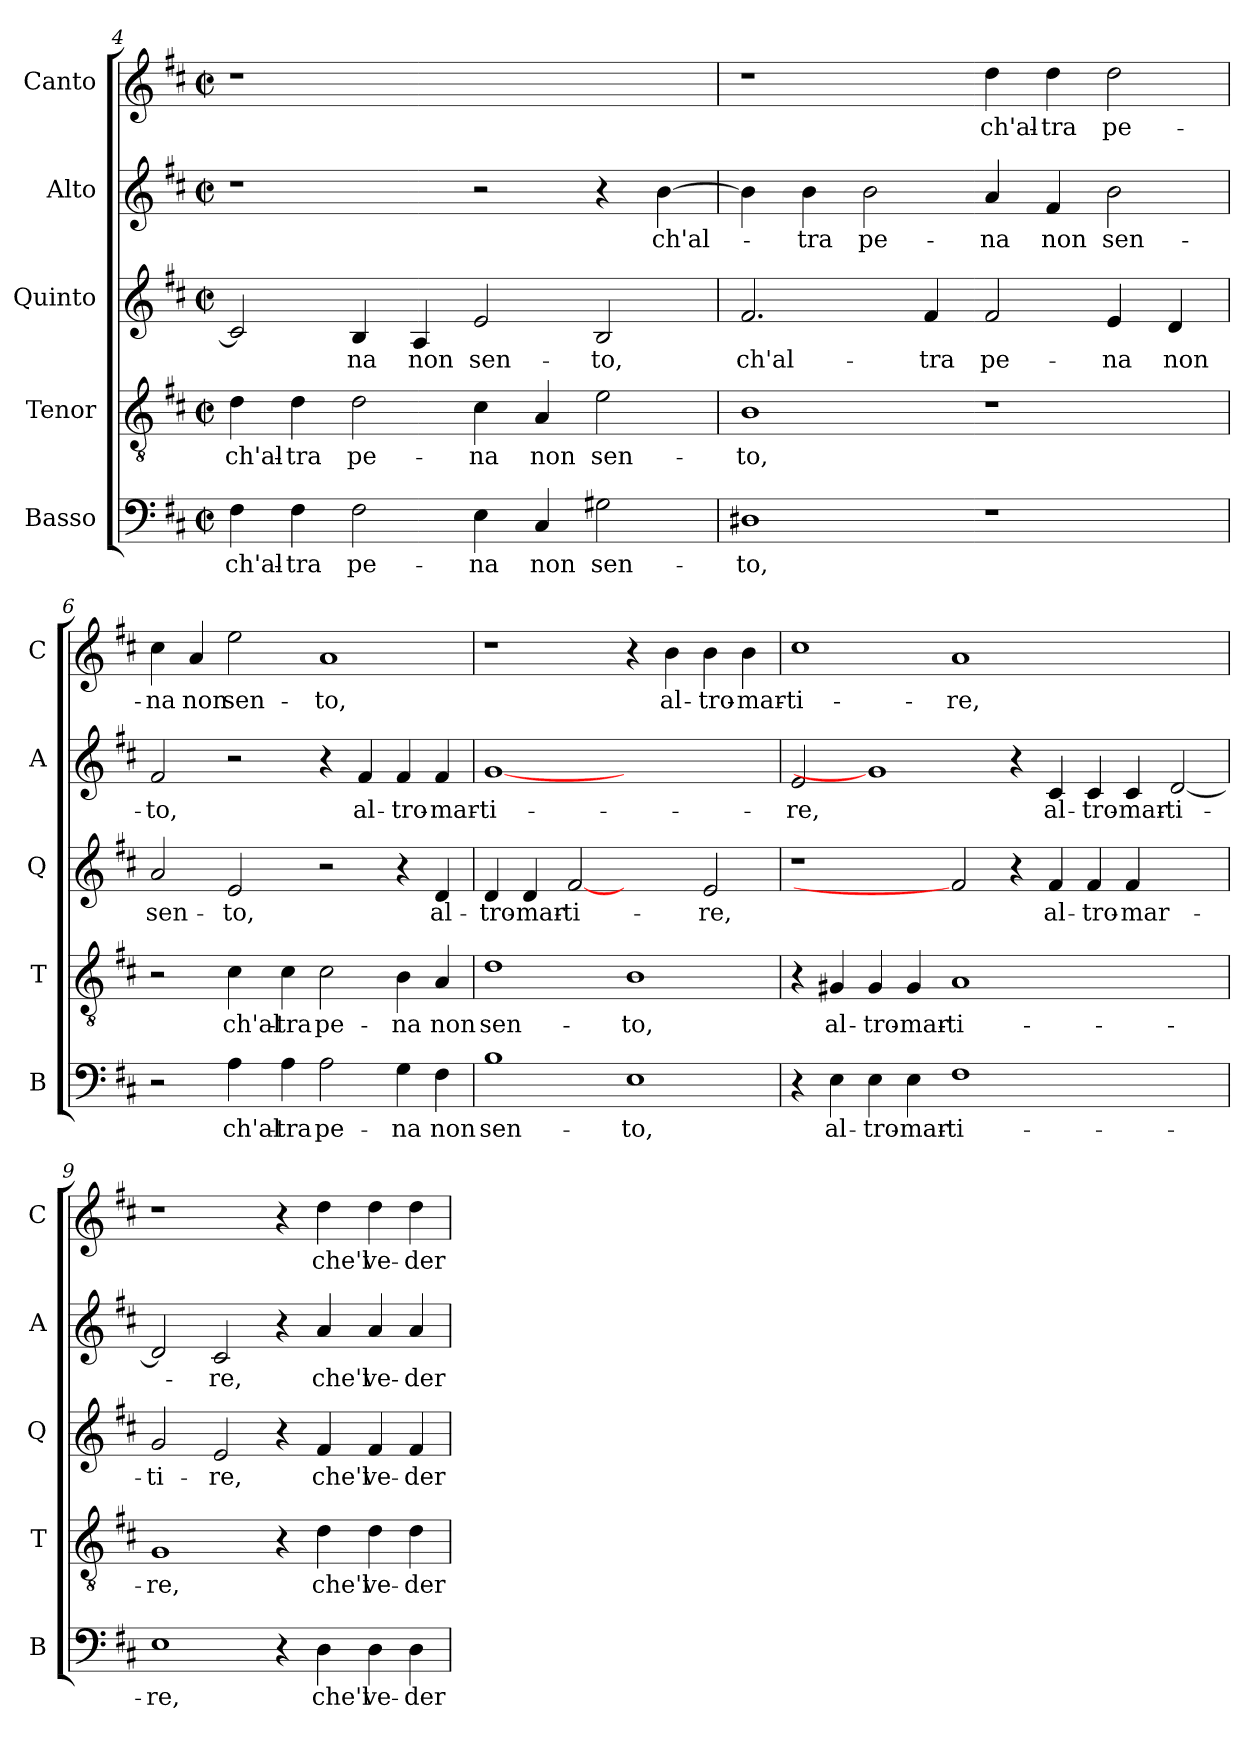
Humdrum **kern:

**kern	**text	**kern	**text	**kern	**text	**kern	**text	**kern	**text
*part5	*part5	*part4	*part4	*part3	*part3	*part2	*part2	*part1	*part1
*staff5	*staff5	*staff4	*staff4	*staff3	*staff3	*staff2	*staff2	*staff1	*staff1
*I"Basso	*	*I"Tenor	*	*I"Quinto	*	*I"Alto	*	*I"Canto	*
*I'B	*	*I'T	*	*I'Q	*	*I'A	*	*I'C	*
!!LO:LB:g=z
*clefF4	*	*clefGv2	*	*clefG2	*	*clefG2	*	*clefG2	*
*k[f#c#]	*	*k[f#c#]	*	*k[f#c#]	*	*k[f#c#]	*	*k[f#c#]	*
*D:	*	*D:	*	*D:	*	*D:	*	*D:	*
*M2/2	*	*M2/2	*	*M2/2	*	*M2/2	*	*M2/2	*
*met(c|)	*	*met(c|)	*	*met(c|)	*	*met(c|)	*	*met(c|)	*
=4	=4	=4	=4	=4	=4	=4	=4	=4	=4
!	!LO:LY:b	!	!LO:LY:b	!	!	!	!	!	!
4F#\	ch'al-	4d\	ch'al-	2c#/]	.	1r	.	1r	.
!	!LO:LY:b	!	!LO:LY:b	!	!	!	!	!	!
4F#\	-tra	4d\	-tra	.	.	.	.	.	.
!	!LO:LY:b	!	!LO:LY:b	!	!LO:LY:b	!	!	!	!
2F#\	pe-	2d\	pe-	4B/	-na	.	.	.	.
!	!	!	!	!	!LO:LY:b	!	!	!	!
.	.	.	.	4A/	non	.	.	.	.
!	!LO:LY:b	!	!LO:LY:b	!	!LO:LY:b	!	!	!	!
4E\	-na	4c#\	-na	2e/	sen-	2r	.	1ryy	.
!	!LO:LY:b	!	!LO:LY:b	!	!	!	!	!	!
4C#/	non	4A/	non	.	.	.	.	.	.
!	!LO:LY:b	!	!LO:LY:b	!	!LO:LY:b	!	!	!	!
2G#X\	sen-	2e\	sen-	2B/	-to,	4r	.	.	.
!	!	!	!	!	!	!	!LO:LY:b	!	!
.	.	.	.	.	.	[4b\	ch'al-	.	.
=5	=5	=5	=5	=5	=5	=5	=5	=5	=5
!	!LO:LY:b	!	!LO:LY:b	!	!LO:LY:b	!	!	!	!
1D#X	-to,	1B	-to,	2.f#/	ch'al-	4b\]	.	1r	.
!	!	!	!	!	!	!	!LO:LY:b	!	!
.	.	.	.	.	.	4b\	-tra	.	.
!	!	!	!	!	!	!	!LO:LY:b	!	!
.	.	.	.	.	.	2b\	pe-	.	.
!	!	!	!	!	!LO:LY:b	!	!	!	!
.	.	.	.	4f#/	-tra	.	.	.	.
!	!	!	!	!	!LO:LY:b	!	!LO:LY:b	!	!LO:LY:b
1r	.	1r	.	2f#/	pe-	4a/	-na	4dd\	ch'al-
!	!	!	!	!	!	!	!LO:LY:b	!	!LO:LY:b
.	.	.	.	.	.	4f#/	non	4dd\	-tra
!	!	!	!	!	!LO:LY:b	!	!LO:LY:b	!	!LO:LY:b
.	.	.	.	4e/	-na	2b\	sen-	2dd\	pe-
!	!	!	!	!	!LO:LY:b	!	!	!	!
.	.	.	.	4d/	non	.	.	.	.
=6	=6	=6	=6	=6	=6	=6	=6	=6	=6
!	!	!	!	!	!LO:LY:b	!	!LO:LY:b	!	!LO:LY:b
2r	.	2r	.	2a/	sen-	2f#/	-to,	4cc#\	-na
!	!	!	!	!	!	!	!	!	!LO:LY:b
.	.	.	.	.	.	.	.	4a/	non
!	!LO:LY:b	!	!LO:LY:b	!	!LO:LY:b	!	!	!	!LO:LY:b
4A\	ch'al-	4c#\	ch'al-	2e/	-to,	2r	.	2ee\	sen-
!	!LO:LY:b	!	!LO:LY:b	!	!	!	!	!	!
4A\	-tra	4c#\	-tra	.	.	.	.	.	.
!	!LO:LY:b	!	!LO:LY:b	!	!	!	!	!	!LO:LY:b
2A\	pe-	2c#\	pe-	2r	.	4r	.	1a	-to,
!	!	!	!	!	!	!	!LO:LY:b	!	!
.	.	.	.	.	.	4f#/	al-	.	.
!	!LO:LY:b	!	!LO:LY:b	!	!	!	!LO:LY:b	!	!
4G\	-na	4B\	-na	4r	.	4f#/	-tro-	.	.
!	!LO:LY:b	!	!LO:LY:b	!	!LO:LY:b	!	!LO:LY:b	!	!
4F#\	non	4A/	non	4d/	al-	4f#/	-mar-	.	.
!!LO:LB:g=z
=7	=7	=7	=7	=7	=7	=7	=7	=7	=7
!	!LO:LY:b	!	!LO:LY:b	!	!LO:LY:b	!	!LO:LY:b	!	!
1B	sen-	1d	sen-	4d/	-tro-	[1g	-ti-	1r	.
!	!	!	!	!	!LO:LY:b	!	!	!	!
.	.	.	.	4d/	-mar-	.	.	.	.
!	!	!	!	!	!LO:LY:b	!	!	!	!
.	.	.	.	[2f#	-ti-	.	.	.	.
!	!LO:LY:b	!	!LO:LY:b	!	!	!	!	!	!
1E	-to,	1B	-to,	2ryy	.	1ryy	.	4r	.
!	!	!	!	!	!	!	!	!	!LO:LY:b
.	.	.	.	.	.	.	.	4b\	al-
!	!	!	!	!	!LO:LY:b	!	!	!	!LO:LY:b
.	.	.	.	2e/	-re,	.	.	4b\	-tro-
!	!	!	!	!	!	!	!	!	!LO:LY:b
.	.	.	.	.	.	.	.	4b\	-mar-
=8	=8	=8	=8	=8	=8	=8	=8	=8	=8
!	!	!	!	!	!	!	!LO:LY:b	!	!LO:LY:b
4r	.	4r	.	1r	.	2e/	-re,	1cc#	-ti-
!	!LO:LY:b	!	!LO:LY:b	!	!	!	!	!	!
4E\	al-	4G#X/	al-	.	.	.	.	.	.
!	!LO:LY:b	!	!LO:LY:b	!	!	!	!	!	!
4E\	-tro-	4G#/	-tro-	.	.	1g]	.	.	.
!	!LO:LY:b	!	!LO:LY:b	!	!	!	!	!	!
4E\	-mar-	4G#/	-mar-	.	.	.	.	.	.
!	!LO:LY:b	!	!LO:LY:b	!	!	!	!	!	!LO:LY:b
1F#	-ti-	1A	-ti-	2f#]	.	.	.	1a	-re,
.	.	.	.	4r	.	4r	.	.	.
!	!	!	!	!	!LO:LY:b	!	!LO:LY:b	!	!
.	.	.	.	4f#/	al-	4c#/	al-	.	.
!	!	!	!	!	!LO:LY:b	!	!LO:LY:b	!	!
1ryy	.	1ryy	.	4f#/	-tro-	4c#/	-tro-	1ryy	.
!	!	!	!	!	!LO:LY:b	!	!LO:LY:b	!	!
.	.	.	.	4f#/	-mar-	4c#/	-mar-	.	.
!	!	!	!	!	!	!	!LO:LY:b	!	!
.	.	.	.	2ryy	.	[2d/	-ti-	.	.
=9	=9	=9	=9	=9	=9	=9	=9	=9	=9
!	!LO:LY:b	!	!LO:LY:b	!	!LO:LY:b	!	!	!	!
1E	-re,	1G	-re,	2g/	-ti-	2d/]	.	1r	.
!	!	!	!	!	!LO:LY:b	!	!LO:LY:b	!	!
.	.	.	.	2e/	-re,	2c#/	-re,	.	.
4r	.	4r	.	4r	.	4r	.	4r	.
!	!LO:LY:b	!	!LO:LY:b	!	!LO:LY:b	!	!LO:LY:b	!	!LO:LY:b
4D\	che'l	4d\	che'l	4f#/	che'l	4a/	che'l	4dd\	che'l
!	!LO:LY:b	!	!LO:LY:b	!	!LO:LY:b	!	!LO:LY:b	!	!LO:LY:b
4D\	ve-	4d\	ve-	4f#/	ve-	4a/	ve-	4dd\	ve-
!	!LO:LY:b	!	!LO:LY:b	!	!LO:LY:b	!	!LO:LY:b	!	!LO:LY:b
4D\	-der	4d\	-der	4f#/	-der	4a/	-der	4dd\	-der
=	=	=	=	=	=	=	=	=	=
*-	*-	*-	*-	*-	*-	*-	*-	*-	*-
